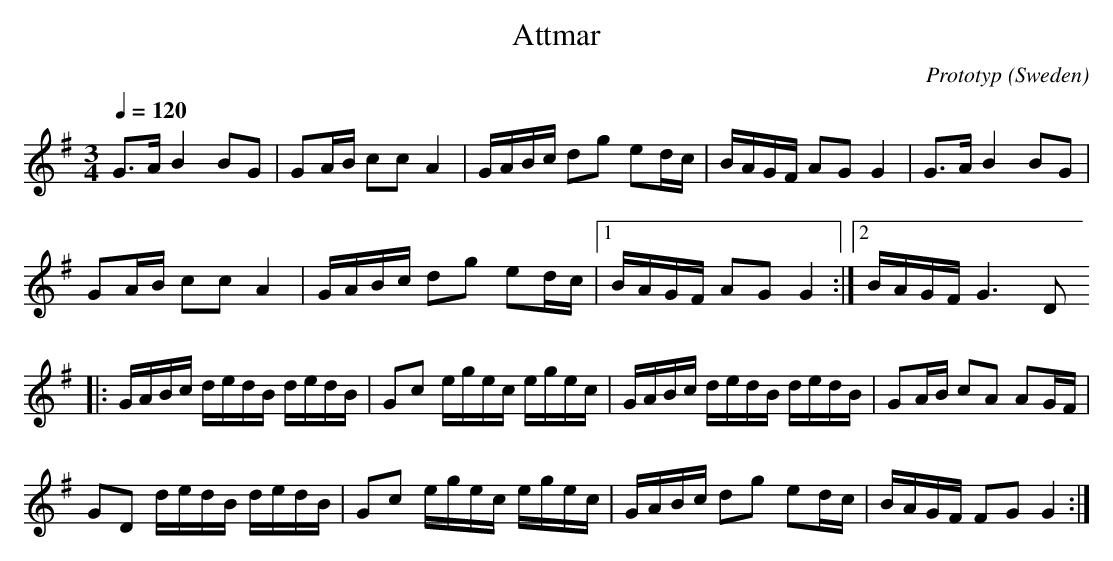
X:1
T:Attmar
C:Prototyp
L:1/8
M:3/4
O:Sweden
Q:1/4=120
K:G major
G3/2A/2 B2BG|GA/2B/2 cc A2|G/2A/2B/2c/2 dg ed/2c/2|B/2A/2G/2F/2 AG G2|G3/2A/2 B2BG|
GA/2B/2 cc A2|G/2A/2B/2c/2 dg ed/2c/2|[1B/2A/2G/2F/2 AG G2:|[2B/2A/2G/2F/2 G3D
|:G/2A/2B/2c/2 d/2e/2d/2B/2 d/2e/2d/2B/2|Gc e/2g/2e/2c/2 e/2g/2e/2c/2|G/2A/2B/2c/2 d/2e/2d/2B/2 d/2e/2d/2B/2|GA/2B/2 cA AG/2F/2|
GD d/2e/2d/2B/2 d/2e/2d/2B/2|Gc e/2g/2e/2c/2 e/2g/2e/2c/2|G/2A/2B/2c/2 dg ed/2c/2|B/2A/2G/2F/2 FG G2:|
